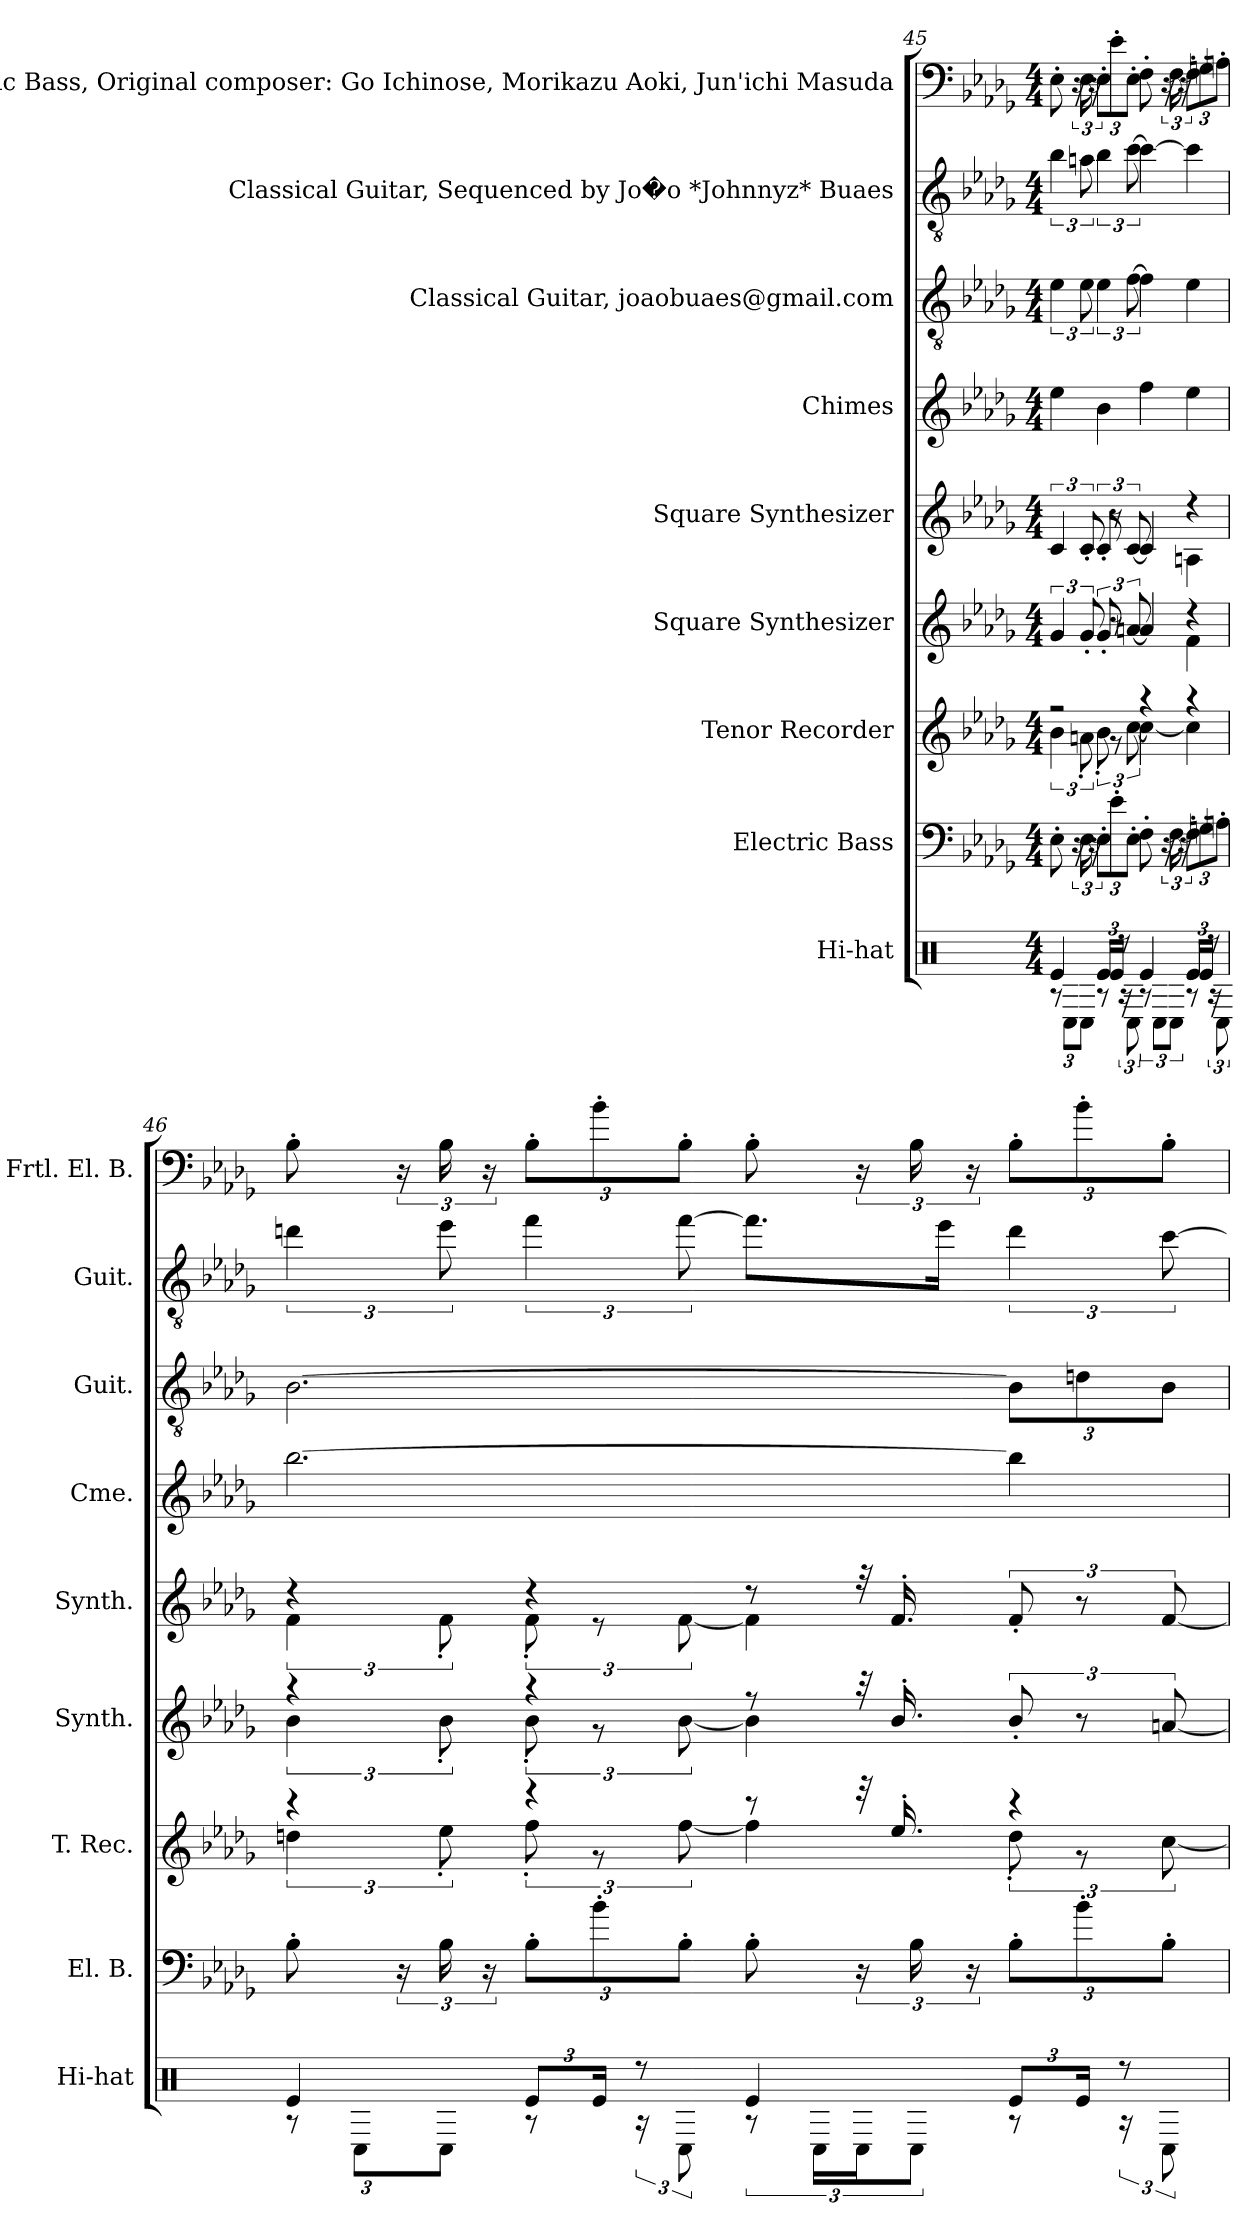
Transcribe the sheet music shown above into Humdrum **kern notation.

**kern	**kern	**kern	**kern	**kern	**kern	**kern	**kern	**kern
*part9	*part8	*part7	*part6	*part5	*part4	*part3	*part2	*part1
*staff9	*staff8	*staff7	*staff6	*staff5	*staff4	*staff3	*staff2	*staff1
*I"Hi-hat	*I"Electric Bass	*I"Tenor Recorder	*I"Square Synthesizer	*I"Square Synthesizer	*I"Chimes	*I"Classical Guitar, joaobuaes@gmail.com	*I"Classical Guitar, Sequenced by Jo�o *Johnnyz* Buaes	*I"Fretless Electric Bass, Original composer: Go Ichinose, Morikazu Aoki, Jun'ichi Masuda
*I'Hi-hat	*I'El. B.	*I'T. Rec.	*I'Synth.	*I'Synth.	*I'Cme.	*I'Guit.	*I'Guit.	*I'Frtl. El. B.
*clefX	*clefF4	*clefG2	*clefG2	*clefG2	*clefG2	*clefGv2	*clefGv2	*clefF4
*	*ITrd7c12	*	*	*	*	*	*	*ITrd7c12
*k[]	*k[b-e-a-d-g-]	*k[b-e-a-d-g-]	*k[b-e-a-d-g-]	*k[b-e-a-d-g-]	*k[b-e-a-d-g-]	*k[b-e-a-d-g-]	*k[b-e-a-d-g-]	*k[b-e-a-d-g-]
*M4/4	*M4/4	*M4/4	*M4/4	*M4/4	*M4/4	*M4/4	*M4/4	*M4/4
=45	=45	=45	=45	=45	=45	=45	=45	=45
*^	*	*^	*^	*^	*	*	*	*
4Re/	12r	8EE-'\	2r	6b-\	6g-/	2.ryy	6c/	2.ryy	4ee-\	6e-\	6b-\	8EE-'\
.	12RC\L	.	.	.	.	.	.	.	.	.	.	.
.	.	24r	.	.	.	.	.	.	.	.	.	24r
.	12RC\J	24EE-\	.	12an'\	12g-'/	.	12c'/	.	.	12e-\	12an\	24EE-\
.	.	24r	.	.	.	.	.	.	.	.	.	24r
*Xbrackettup	*	*Xbrackettup	*	*	*	*	*	*	*	*	*	*Xbrackettup
12Re/L	8r	12EE-'\L	.	12b-'\	12g-'/	.	12c'/	.	4b-\	6e-\	6b-\	12EE-'\L
24Re/Jk	.	12E-'\	.	12r	12r	.	12r	.	.	.	.	12E-'\
*	*brackettup	*	*	*	*	*	*	*	*	*	*	*
8r	24r	.	.	.	.	.	.	.	.	.	.	.
.	12RC\	12EE-'\J	.	[12cc\	[12an/	.	[12c/	.	.	[12f\	[12cc\	12EE-'\J
4Re/	12r	8FF'\	4r	4cc\_	4a/]	.	4c/]	.	4ff\	4f\]	4cc\_	8FF'\
.	12RC\L	.	.	.	.	.	.	.	.	.	.	.
*	*	*brackettup	*	*	*	*	*	*	*	*	*	*brackettup
.	.	24r	.	.	.	.	.	.	.	.	.	24r
.	12RC\J	24FF\	.	.	.	.	.	.	.	.	.	24FF\
.	.	24r	.	.	.	.	.	.	.	.	.	24r
*Xbrackettup	*	*Xbrackettup	*	*	*	*	*	*	*	*	*	*Xbrackettup
12Re/L	8r	12FF'\L	4r	4cc\]	4r	4f\	4r	4An\	4ee-\	4e-\	4cc\]	12FF'\L
24Re/Jk	.	12GGn'\	.	.	.	.	.	.	.	.	.	12GGn'\
*	*brackettup	*	*	*	*	*	*	*	*	*	*	*
8r	24r	.	.	.	.	.	.	.	.	.	.	.
.	12RC\	12AAn'\J	.	.	.	.	.	.	.	.	.	12AAn'\J
!!LO:PB:g=z
=46	=46	=46	=46	=46	=46	=46	=46	=46	=46	=46	=46	=46
4Re/	12r	8BB-'\	4r	6ddn\	4r	6b-\	4r	6f\	[2.bb-\	[2.B-\	6ddn\	8BB-'\
.	12RC\L	.	.	.	.	.	.	.	.	.	.	.
*	*	*brackettup	*	*	*	*	*	*	*	*	*	*brackettup
.	.	24r	.	.	.	.	.	.	.	.	.	24r
.	12RC\J	24BB-\	.	12ee-'\	.	12b-'\	.	12f'\	.	.	12ee-\	24BB-\
.	.	24r	.	.	.	.	.	.	.	.	.	24r
*Xbrackettup	*	*Xbrackettup	*	*	*	*	*	*	*	*	*	*Xbrackettup
12Re/L	8r	12BB-'\L	4r	12ff'\	4r	12b-'\	4r	12f'\	.	.	6ff\	12BB-'\L
24Re/Jk	.	12B-'\	.	12r	.	12r	.	12r	.	.	.	12B-'\
*	*brackettup	*	*	*	*	*	*	*	*	*	*	*
8r	24r	.	.	.	.	.	.	.	.	.	.	.
.	12RC\	12BB-'\J	.	[12ff\	.	[12b-\	.	[12f\	.	.	[12ff\	12BB-'\J
4Re/	12r	8BB-'\	8r	4ff\]	8r	4b-\]	8r	4f\]	.	.	8.ff\L]	8BB-'\
.	24RC\LL	.	.	.	.	.	.	.	.	.	.	.
*	*Xbrackettup	*brackettup	*	*	*	*	*	*	*	*	*	*brackettup
.	24RC\J	24r	32r	.	32r	.	32r	.	.	.	.	24r
.	.	.	16.ee-'/	.	16.b-'/	.	16.f'/	.	.	.	.	.
.	12RC\J	24BB-\	.	.	.	.	.	.	.	.	.	24BB-\
.	.	.	.	.	.	.	.	.	.	.	16ee-\Jk	.
.	.	24r	.	.	.	.	.	.	.	.	.	24r
*	*	*Xbrackettup	*	*	*	*	*	*	*	*Xbrackettup	*	*Xbrackettup
12Re/L	8r	12BB-'\L	4r	12dd'\	12b-'/	4ryy	12f'/	4ryy	4bb-\]	12B-\L]	6dd\	12BB-'\L
24Re/Jk	.	12B-'\	.	12r	12r	.	12r	.	.	12dn\	.	12B-'\
*	*brackettup	*	*	*	*	*	*	*	*	*	*	*
8r	24r	.	.	.	.	.	.	.	.	.	.	.
.	12RC\	12BB-'\J	.	[12cc\	[12an/	.	[12f/	.	.	12B-\J	[12cc\	12BB-'\J
*	*	*	*v	*v	*	*	*v	*v	*	*	*	*
*v	*v	*	*	*v	*v	*	*	*	*	*
=	=	=	=	=	=	=	=	=
*-	*-	*-	*-	*-	*-	*-	*-	*-
